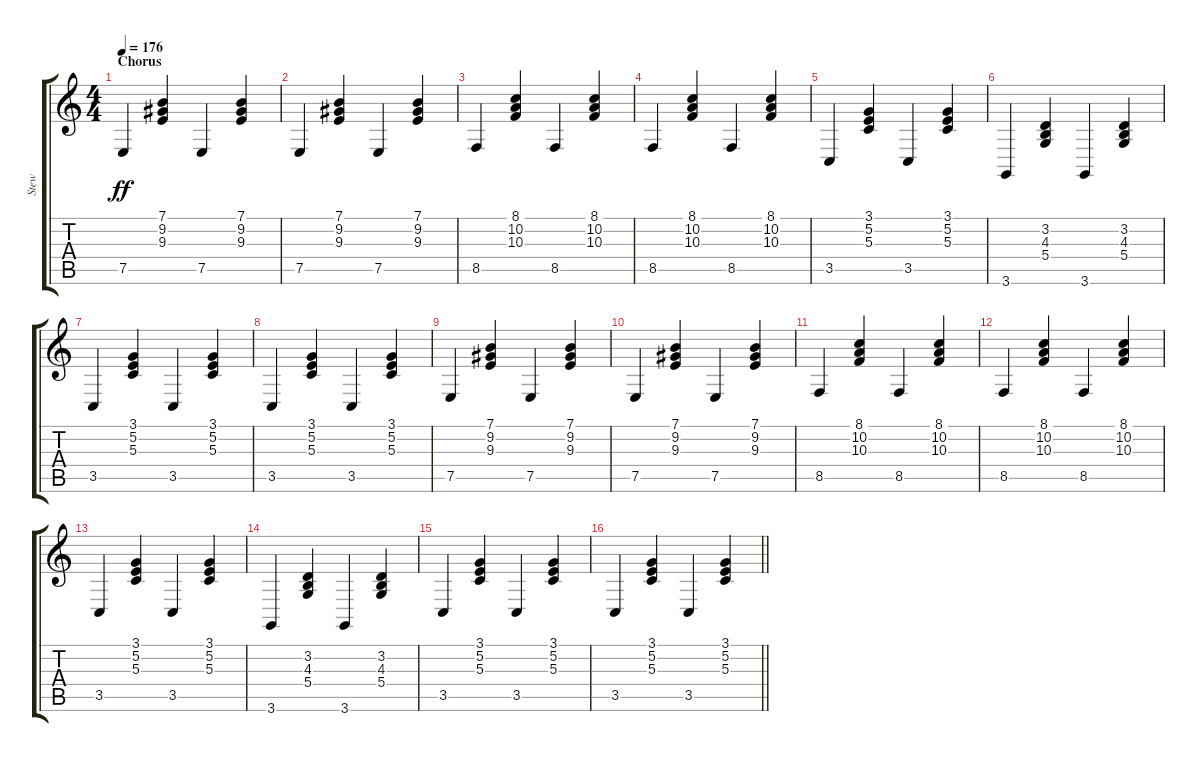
\track ("Stew" "Stew") {instrument acousticgrandpiano}
\staff {score tabs}
\tuning (E4 B3 G3 D3 A2 E2) {hide}
\ts (4 4)
\section ("" "Chorus")
\tempo 176
\clef g2
\ks c
7.5.4{dy ff} (7.1 9.2 9.3).4 7.5.4 (7.1 9.2 9.3).4 |
7.5.4 (7.1 9.2 9.3).4 7.5.4 (7.1 9.2 9.3).4 |
8.5.4 (8.1 10.2 10.3).4 8.5.4 (8.1 10.2 10.3).4 |
8.5.4 (8.1 10.2 10.3).4 8.5.4 (8.1 10.2 10.3).4 |
3.5.4 (3.1 5.2 5.3).4 3.5.4 (3.1 5.2 5.3).4 |
3.6.4 (3.2 4.3 5.4).4 3.6.4 (3.2 4.3 5.4).4 |
3.5.4 (3.1 5.2 5.3).4 3.5.4 (3.1 5.2 5.3).4 |
3.5.4 (3.1 5.2 5.3).4 3.5.4 (3.1 5.2 5.3).4 |
7.5.4 (7.1 9.2 9.3).4 7.5.4 (7.1 9.2 9.3).4 |
7.5.4 (7.1 9.2 9.3).4 7.5.4 (7.1 9.2 9.3).4 |
8.5.4 (8.1 10.2 10.3).4 8.5.4 (8.1 10.2 10.3).4 |
8.5.4 (8.1 10.2 10.3).4 8.5.4 (8.1 10.2 10.3).4 |
3.5.4 (3.1 5.2 5.3).4 3.5.4 (3.1 5.2 5.3).4 |
3.6.4 (3.2 4.3 5.4).4 3.6.4 (3.2 4.3 5.4).4 |
3.5.4 (3.1 5.2 5.3).4 3.5.4 (3.1 5.2 5.3).4 |
\barLineRight lightlight
3.5.4 (3.1 5.2 5.3).4 3.5.4 (3.1 5.2 5.3).4
